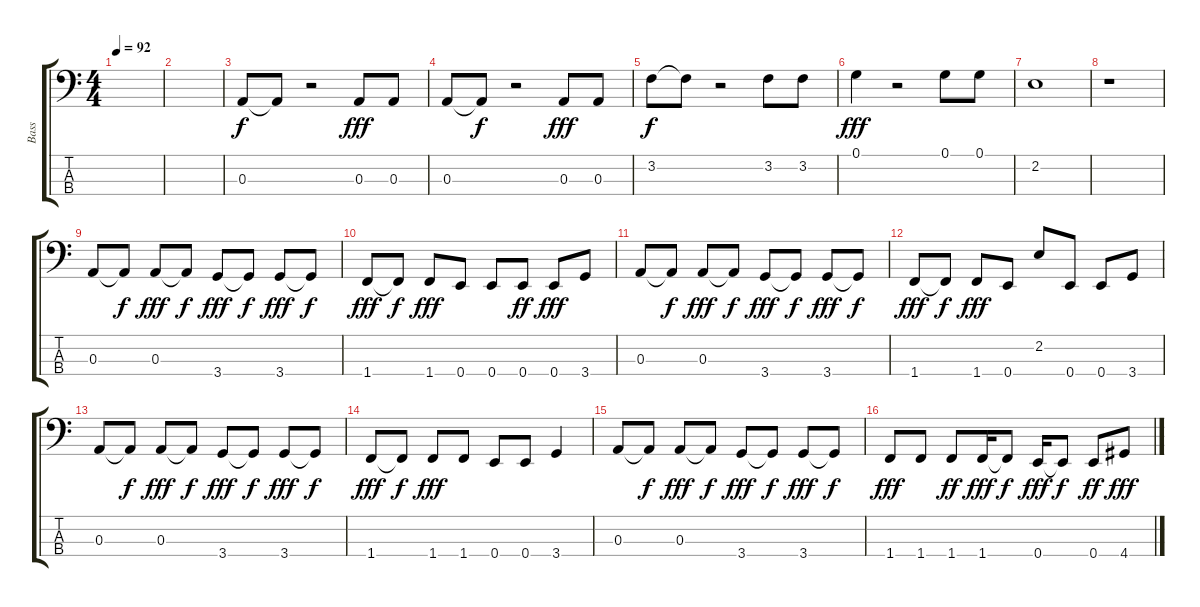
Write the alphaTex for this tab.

\track ("Bass" "Bass") {instrument electricbassfinger}
\staff {score tabs}
\tuning (G2 D2 A1 E1) {hide}
\ts (4 4)
\tempo 92
\clef f4
\ks c
|
|
0.3.8 0.3{t}.8{dy f} r.2 0.3.8{dy fff} 0.3.8 |
0.3.8 0.3{t}.8{dy f} r.2 0.3.8{dy fff} 0.3.8 |
3.2.8{dy f} 3.2{t}.8 r.2 3.2.8 3.2.8 |
0.1.4{dy fff} r.2 0.1.8 0.1.8 |
2.2.1 |
r.1 |
0.3.8 0.3{t}.8{dy f} 0.3.8{dy fff} 0.3{t}.8{dy f} 3.4.8{dy fff} 3.4{t}.8{dy f} 3.4.8{dy fff} 3.4{t}.8{dy f} |
1.4.8{dy fff} 1.4{t}.8{dy f} 1.4.8{dy fff} 0.4.8 0.4.8 0.4.8{dy ff} 0.4.8{dy fff} 3.4.8 |
0.3.8 0.3{t}.8{dy f} 0.3.8{dy fff} 0.3{t}.8{dy f} 3.4.8{dy fff} 3.4{t}.8{dy f} 3.4.8{dy fff} 3.4{t}.8{dy f} |
1.4.8{dy fff} 1.4{t}.8{dy f} 1.4.8{dy fff} 0.4.8 2.2.8 0.4.8 0.4.8 3.4.8 |
0.3.8 0.3{t}.8{dy f} 0.3.8{dy fff} 0.3{t}.8{dy f} 3.4.8{dy fff} 3.4{t}.8{dy f} 3.4.8{dy fff} 3.4{t}.8{dy f} |
1.4.8{dy fff} 1.4{t}.8{dy f} 1.4.8{dy fff} 1.4.8 0.4.8 0.4.8 3.4.4 |
0.3.8 0.3{t}.8{dy f} 0.3.8{dy fff} 0.3{t}.8{dy f} 3.4.8{dy fff} 3.4{t}.8{dy f} 3.4.8{dy fff} 3.4{t}.8{dy f} |
1.4.8{dy fff} 1.4.8 1.4.8{dy ff} 1.4.16{dy fff} 1.4{t}.8{dy f} 0.4.16{dy fff} 0.4{t}.8{dy f} 0.4.8{dy ff} 4.4.8{dy fff}
